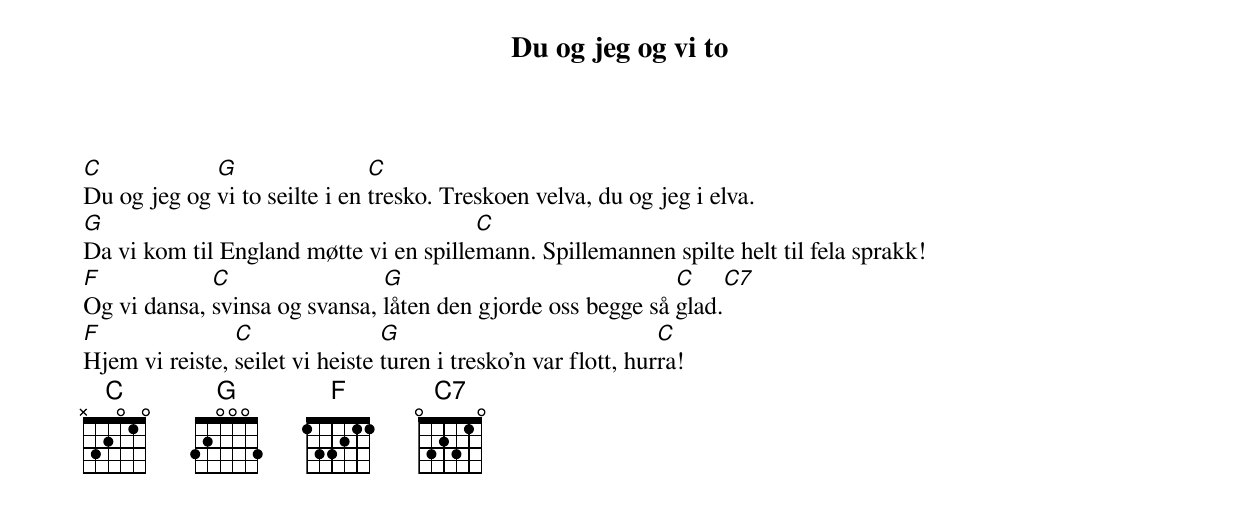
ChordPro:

{title: Du og jeg og vi to}
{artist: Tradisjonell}
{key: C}

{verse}
[C]Du og jeg og [G]vi to seilte i en [C]tresko. Treskoen velva, du og jeg i elva.
[G]Da vi kom til England møtte vi en spille[C]mann. Spillemannen spilte helt til fela sprakk!
[F]Og vi dansa, [C]svinsa og svansa, [G]låten den gjorde oss begge så [C]glad.[C7]
[F]Hjem vi reiste, [C]seilet vi heiste [G]turen i tresko'n var flott, hur[C]ra!
